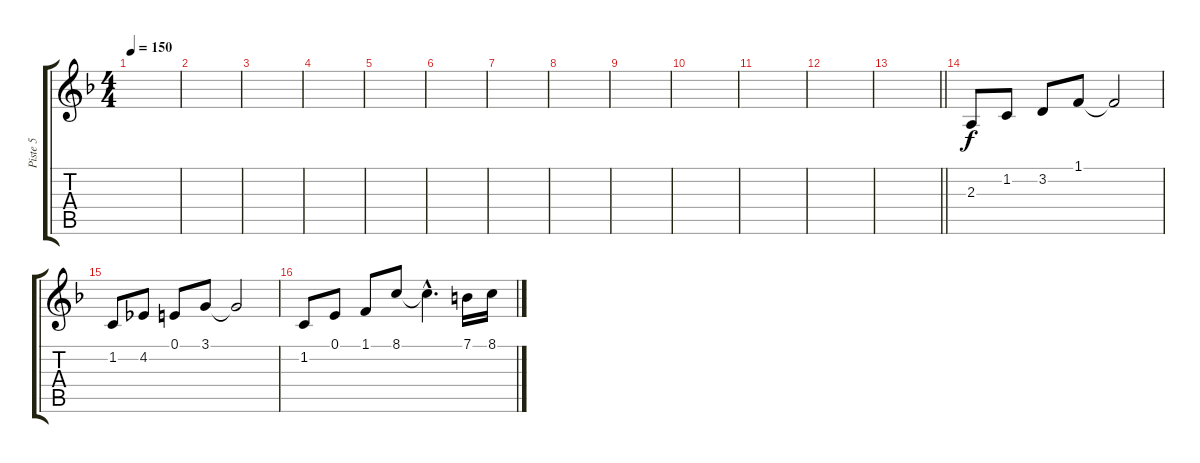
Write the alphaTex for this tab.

\track ("Piste 5" "Piste 5") {instrument stringensemble1}
\staff {score tabs}
\tuning (E4 B3 G3 D3 A2 E2) {hide}
\ts (4 4)
\tempo 150
\clef g2
\ks f
|
|
|
|
|
|
|
|
|
|
|
|
\barLineRight lightlight
|
2.3.8 1.2.8 3.2.8 1.1.8 1.1{t}.2 |
1.2.8 4.2.8 0.1.8 3.1.8 3.1{t}.2 |
1.2.8 0.1.8 1.1.8 8.1.8 8.1{hac t}.4{d} 7.1.16 8.1.16
